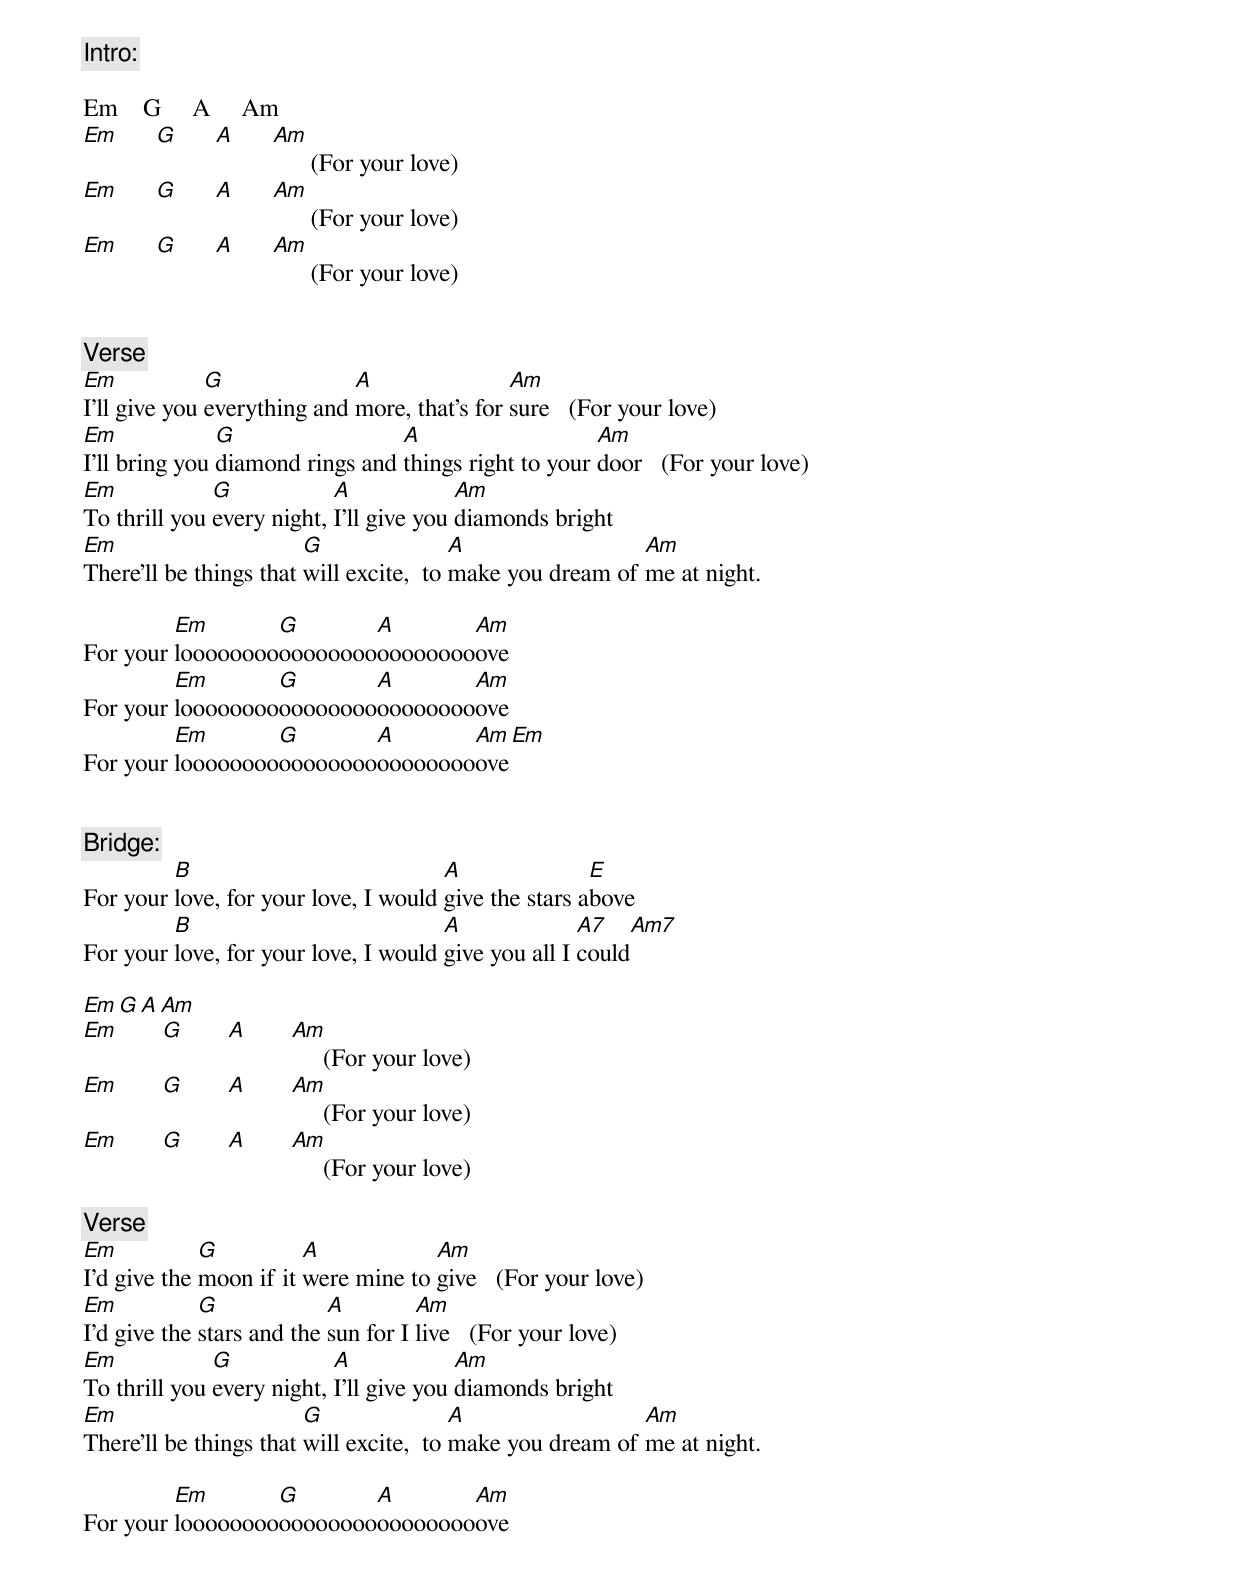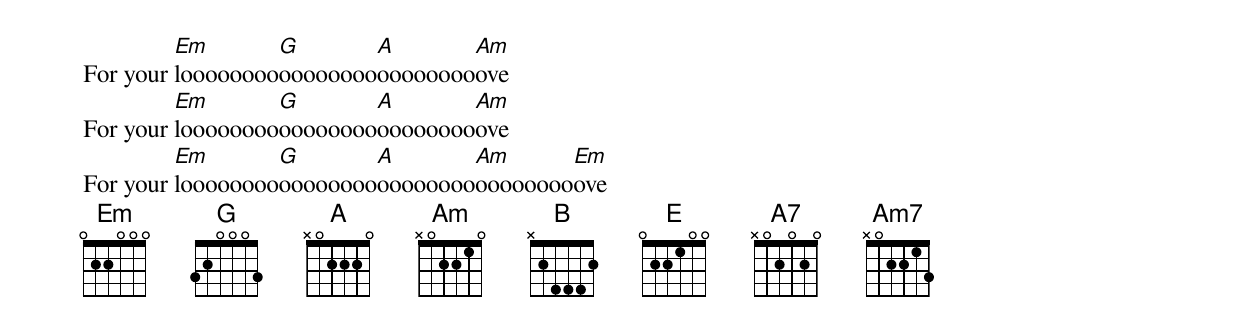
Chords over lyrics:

[Intro:]

Em    G     A     Am
Em    G     A     Am
                        (For your love)
Em    G     A     Am
                        (For your love)
Em    G     A     Am
                        (For your love)


[Verse]
Em            G              A                Am
I'll give you everything and more, that's for sure   (For your love)
Em             G                 A                    Am
I'll bring you diamond rings and things right to your door   (For your love)
Em            G            A             Am
To thrill you every night, I'll give you diamonds bright
Em                      G                A                 Am
There'll be things that will excite,  to make you dream of me at night.

         Em       G       A       Am
For your looooooooooooooooooooooooove
         Em       G       A       Am
For your looooooooooooooooooooooooove
         Em       G       A       Am      Em
For your looooooooooooooooooooooooove


[Bridge:]
         B                            A               E
For your love, for your love, I would give the stars above
         B                            A              A7      Am7
For your love, for your love, I would give you all I could

Em     G      A      Am
Em     G      A      Am
                          (For your love)
Em     G      A      Am
                          (For your love)
Em     G      A      Am
                          (For your love)

[Verse]
Em           G          A            Am
I'd give the moon if it were mine to give   (For your love)
Em           G             A         Am
I'd give the stars and the sun for I live   (For your love)
Em            G            A             Am
To thrill you every night, I'll give you diamonds bright
Em                      G                A                 Am
There'll be things that will excite,  to make you dream of me at night.

         Em       G       A       Am
For your looooooooooooooooooooooooove
         Em       G       A       Am
For your looooooooooooooooooooooooove
         Em       G       A       Am
For your looooooooooooooooooooooooove
         Em       G       A       Am      Em
For your looooooooooooooooooooooooooooooooove
